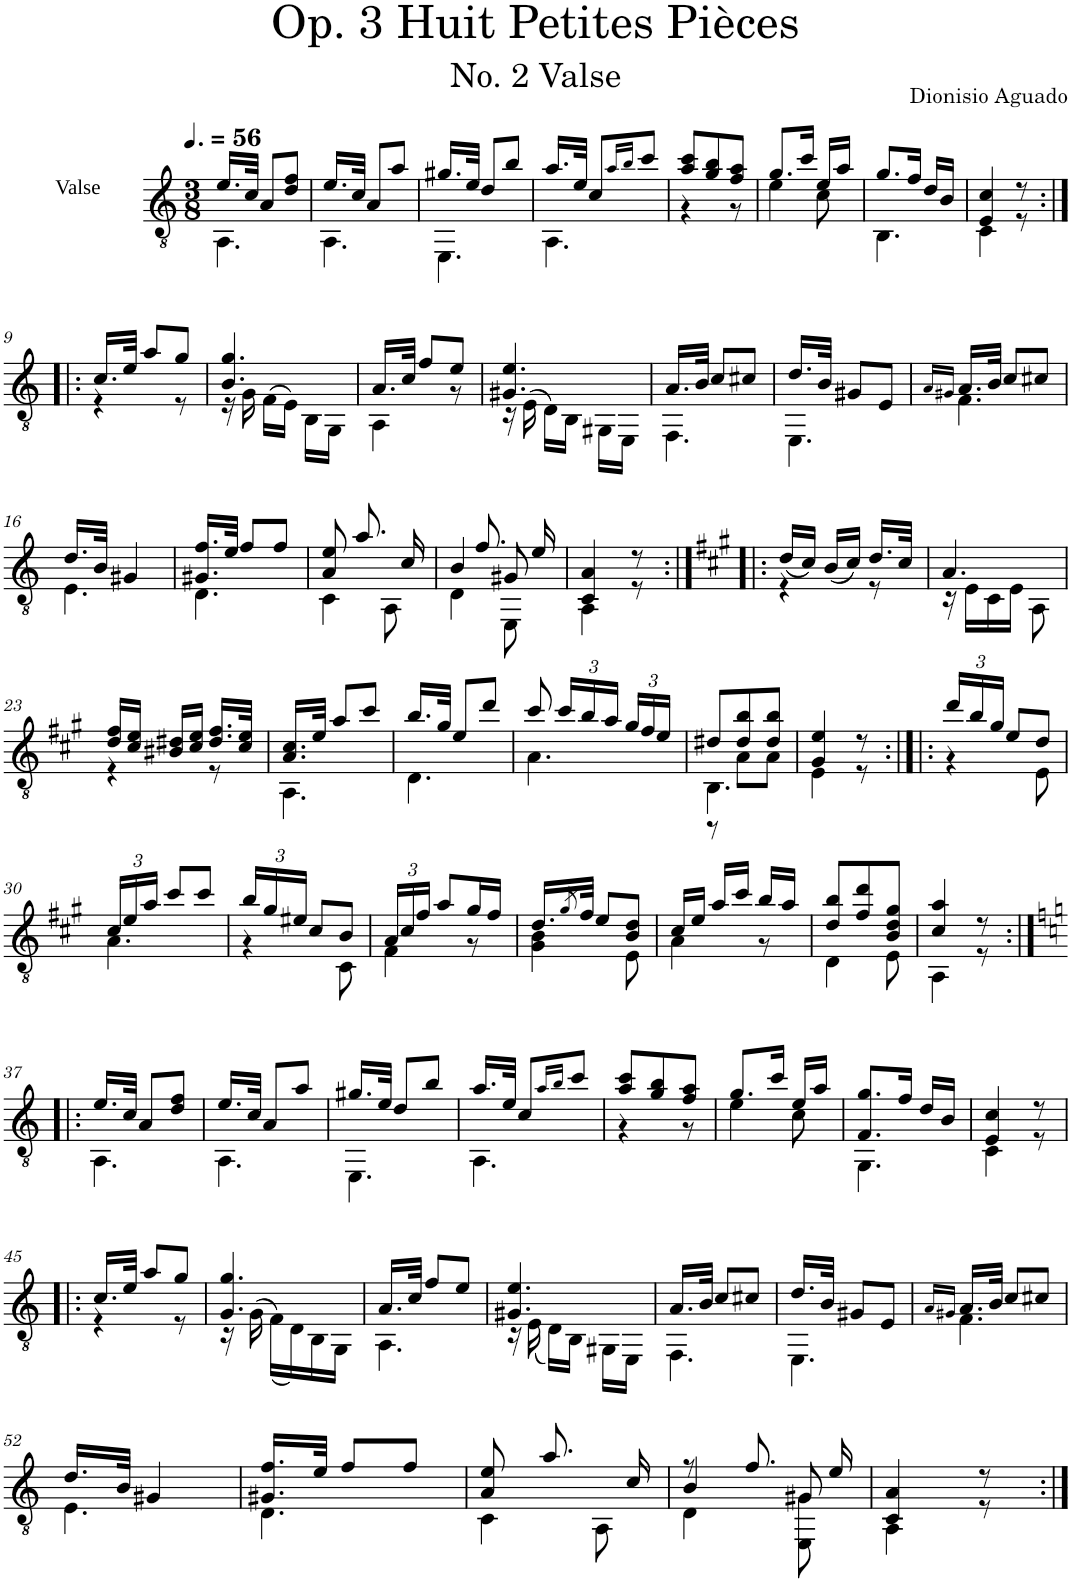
**kern
*part1
*staff1
*I"Classical Guitar
*I'Guit.
*clefGv2
*k[]
*a:
*M3/8
*MM84
=1
*^
16.e/LL	4.AA\
32c/JJk	.
8A/L	.
8d/ 8f/J	.
=2	=2
16.e/LL	4.AA\
32c/JJk	.
8A/L	.
8a/J	.
=3	=3
16.g#X/LL	4.EE\
32e/JJk	.
8d/L	.
8b/J	.
=4	=4
16.a/LL	4.AA\
32e/JJk	.
8c/L	.
16qa/LL	.
16qb/JJ	.
8cc/J	.
=5	=5
8a/ 8cc/L	4r
8g/ 8b/	.
8f/ 8a/J	8r
=6	=6
8.g/L	4e\
16cc/Jk	.
16e/LL	8c\
16a/JJ	.
=7	=7
8.g/L	4.BB\
16f/Jk	.
16d/LL	.
16B/JJ	.
=8	=8
4E/ 4c/	4C\
8r	8r
!!LO:LB:g=z	!!
=9:|!|:	=9:|!|:
16.c/LL	4r
32e/JJk	.
8a/L	.
8g/J	8r
=10	=10
4.B/ 4.g/	16r
.	16G\
.	(>16F\LL
.	16E\JJ)
.	16BB\LL
.	16GG\JJ
=11	=11
16.A/LL	4AA\
32c/JJk	.
8f/L	.
8e/J	8r
=12	=12
4.G#X/ 4.e/	16r
.	(>16E\
.	16D\LL)
.	16BB\JJ
.	16GG#X\LL
.	16EE\JJ
=13	=13
16.A/LL	4.FF\
32B/JJk	.
8c/L	.
8c#X/J	.
=14	=14
16.d/LL	4.EE\
32B/JJk	.
8G#X/L	.
8E/J	.
=15	=15
16qA/LL	.
16qG#X/JJ	.
16.A/LL	4.F\
32B/JJk	.
8c/L	.
8c#X/J	.
!!LO:LB:g=z	!!
=16	=16
16.d/LL	4.E\
32B/JJk	.
4G#X/	.
=17	=17
16.G#X/ 16.f/LL	4.D\
32e/JJk	.
8f/L	.
8f/J	.
=18	=18
8A/ 8e/	4C\
8.a/	.
.	8AA\
16c/	.
=19	=19
*	*^
8ryy	4D\	4B/
8.f/	.	.
.	8EE\	8G#X/
16e/	.	.
*	*v	*v
=20	=20
4C/ 4A/	4AA\
8r	8r
=21:|!|:	=21:|!|:
*k[f#c#g#]	*
*A:	*
(<16d/LL	4r
16c#/JJ)	.
(<16B/LL	.
16c#/JJ)	.
16.d/LL	8r
32c#/JJk	.
=22	=22
4.A/	16r
.	16E\LL
.	16C#\
.	16E\JJ
.	8AA\
!!LO:LB:g=z	!!
=23	=23
16d/ 16f#/LL	4r
16c#/ 16e/JJ	.
16B#X/ 16d#X/LL	.
16c#/ 16e/JJ	.
16.d#/ 16.f#/LL	8r
32c#/ 32e/JJk	.
=24	=24
16.A/ 16.c#/LL	4.AA\
32e/JJk	.
8a/L	.
8cc#/J	.
=25	=25
16.b/LL	4.D\
32g#/JJk	.
8e/L	.
8dd/J	.
=26	=26
8cc#/	4.A\
*Xbrackettup	*
24cc#/LL	.
24b/	.
24a/JJ	.
24g#/LL	.
24f#/	.
24e/JJ	.
=27	=27
*	*^
8d#X/L	4.BB\	8r
8d#/ 8b/	.	8A\L
8d#/ 8b/J	.	8A\J
*	*v	*v
=28	=28
4G#/ 4e/	4E\
8r	8r
=29:|!|:	=29:|!|:
24dd/LL	4r
24b/	.
24g#/JJ	.
8e/L	.
8d/J	8E\
!!LO:LB:g=z	!!
=30	=30
24c#/LL	4.A\
24e/	.
24a/JJ	.
8cc#/L	.
8cc#/J	.
=31	=31
24b/LL	4r
24g#/	.
24e#X/JJ	.
8c#/L	.
8B/J	8C#\
=32	=32
24A/LL	4F#\
24c#/	.
24f#/JJ	.
8a/L	.
16g#/L	8r
16f#/JJ	.
=33	=33
16.d/LL	4G#\ 4B\
8qg#/	.
32f#/JJk	.
8e/L	.
8B/ 8d/J	8E\
=34	=34
16c#/LL	4A\
16e/JJ	.
16a/LL	.
16cc#/JJ	.
16b/LL	8r
16a/JJ	.
=35	=35
8d/ 8b/L	4D\
8f#/ 8dd/	.
8B/ 8d/ 8g#/J	8E\
=36	=36
4c#/ 4a/	4AA\
8r	8r
!!LO:LB:g=z	!!
=37:|!|:	=37:|!|:
*k[]	*
*a:	*
16.e/LL	4.AA\
32c/JJk	.
8A/L	.
8d/ 8f/J	.
=38	=38
16.e/LL	4.AA\
32c/JJk	.
8A/L	.
8a/J	.
=39	=39
16.g#X/LL	4.EE\
32e/JJk	.
8d/L	.
8b/J	.
=40	=40
16.a/LL	4.AA\
32e/JJk	.
8c/L	.
16qa/LL	.
16qb/JJ	.
8cc/J	.
=41	=41
8a/ 8cc/L	4r
8g/ 8b/	.
8f/ 8a/J	8r
=42	=42
8.g/L	4e\
16cc/Jk	.
16e/LL	8c\
16a/JJ	.
=43	=43
8.F/ 8.g/L	4.GG\
16f/Jk	.
16d/LL	.
16B/JJ	.
=44	=44
4E/ 4c/	4C\
8r	8r
!!LO:LB:g=z	!!
=45!|:	=45!|:
16.c/LL	4r
32e/JJk	.
8a/L	.
8g/J	8r
=46	=46
4.G/ 4.g/	16r
.	(>16G\
.	(16F\LL)
.	16D\)
.	16BB\
.	16GG\JJ
=47	=47
16.A/LL	4.AA\
32c/JJk	.
8f/L	.
8e/J	.
=48	=48
4.G#X/ 4.e/	16r
.	(16E\
.	16D\LL)
.	16BB\JJ
.	16GG#X\LL
.	16EE\JJ
=49	=49
16.A/LL	4.FF\
32B/JJk	.
8c/L	.
8c#X/J	.
=50	=50
16.d/LL	4.EE\
32B/JJk	.
8G#X/L	.
8E/J	.
=51	=51
16qA/LL	.
16qG#X/JJ	.
16.A/LL	4.F\
32B/JJk	.
8c/L	.
8c#X/J	.
!!LO:LB:g=z	!!
=52	=52
16.d/LL	4.E\
32B/JJk	.
4G#X/	.
=53	=53
16.G#X/ 16.f/LL	4.D\
32e/JJk	.
8f/L	.
8f/J	.
=54	=54
8A/ 8e/	4C\
8.a/	.
.	8AA\
16c/	.
=55	=55
*	*^
8r	4D\	4B/
8.f/	.	.
.	8EE\ 8G#X\	8G#/
16e/	.	.
*	*v	*v
=56	=56
4C/ 4A/	4AA\
8r	8r
*v	*v
=:|!
*-
